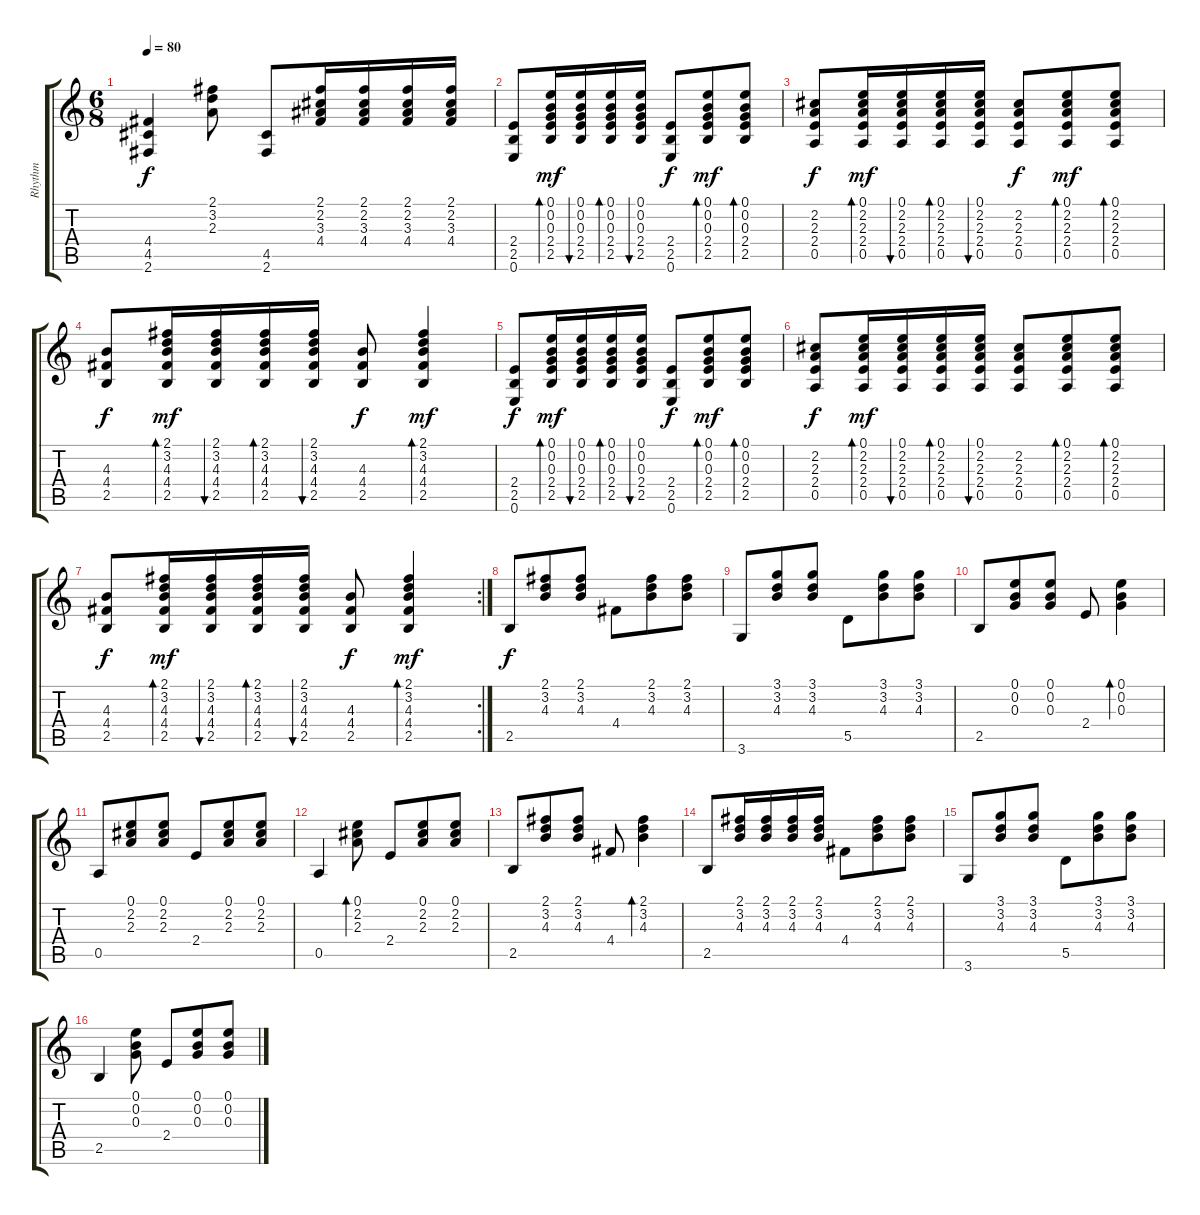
\track ("Rhythm" "Rhythm") {instrument acousticguitarnylon}
\staff {score tabs}
\tuning (E4 B3 G3 D3 A2 E2) {hide}
\ts (6 8)
\tempo 80
\clef g2
\ks c
(4.4 4.5 2.6).4{dy f} (2.1 3.2 2.3).8 (4.5 2.6).8 (2.1 2.2 3.3 4.4).16 (2.1 2.2 3.3 4.4).16 (2.1 2.2 3.3 4.4).16 (2.1 2.2 3.3 4.4).16 |
(2.4 2.5 0.6).8 (0.1 0.2 0.3 2.4 2.5).16{bd 60 dy mf} (0.1 0.2 0.3 2.4 2.5).16{bu 60} (0.1 0.2 0.3 2.4 2.5).16{bd 60} (0.1 0.2 0.3 2.4 2.5).16{bu 60} (2.4 2.5 0.6).8{dy f} (0.1 0.2 0.3 2.4 2.5).8{bd 60 dy mf} (0.1 0.2 0.3 2.4 2.5).8{bd 60} |
(2.2 2.3 2.4 0.5).8{dy f} (0.1 2.2 2.3 2.4 0.5).16{bd 60 dy mf} (0.1 2.2 2.3 2.4 0.5).16{bu 60} (0.1 2.2 2.3 2.4 0.5).16{bd 60} (0.1 2.2 2.3 2.4 0.5).16{bu 60} (2.2 2.3 2.4 0.5).8{dy f} (0.1 2.2 2.3 2.4 0.5).8{bd 60 dy mf} (0.1 2.2 2.3 2.4 0.5).8{bd 60} |
(4.3 4.4 2.5).8{dy f} (2.1 3.2 4.3 4.4 2.5).16{bd 60 dy mf} (2.1 3.2 4.3 4.4 2.5).16{bu 60} (2.1 3.2 4.3 4.4 2.5).16{bd 60} (2.1 3.2 4.3 4.4 2.5).16{bu 60} (4.3 4.4 2.5).8{dy f} (2.1 3.2 4.3 4.4 2.5).4{bd 60 dy mf} |
(2.4 2.5 0.6).8{dy f} (0.1 0.2 0.3 2.4 2.5).16{bd 60 dy mf} (0.1 0.2 0.3 2.4 2.5).16{bu 60} (0.1 0.2 0.3 2.4 2.5).16{bd 60} (0.1 0.2 0.3 2.4 2.5).16{bu 60} (2.4 2.5 0.6).8{dy f} (0.1 0.2 0.3 2.4 2.5).8{bd 60 dy mf} (0.1 0.2 0.3 2.4 2.5).8{bd 60} |
(2.2 2.3 2.4 0.5).8{dy f} (0.1 2.2 2.3 2.4 0.5).16{bd 60 dy mf} (0.1 2.2 2.3 2.4 0.5).16{bu 60} (0.1 2.2 2.3 2.4 0.5).16{bd 60} (0.1 2.2 2.3 2.4 0.5).16{bu 60} (2.2 2.3 2.4 0.5).8 (0.1 2.2 2.3 2.4 0.5).8{bd 60} (0.1 2.2 2.3 2.4 0.5).8{bd 60} |
\rc 2
(4.3 4.4 2.5).8{dy f} (2.1 3.2 4.3 4.4 2.5).16{bd 60 dy mf} (2.1 3.2 4.3 4.4 2.5).16{bu 60} (2.1 3.2 4.3 4.4 2.5).16{bd 60} (2.1 3.2 4.3 4.4 2.5).16{bu 60} (4.3 4.4 2.5).8{dy f} (2.1 3.2 4.3 4.4 2.5).4{bd 60 dy mf} |
2.5.8{dy f} (2.1 3.2 4.3).8 (2.1 3.2 4.3).8 4.4.8 (2.1 3.2 4.3).8 (2.1 3.2 4.3).8 |
3.6.8 (3.1 3.2 4.3).8 (3.1 3.2 4.3).8 5.5.8 (3.1 3.2 4.3).8 (3.1 3.2 4.3).8 |
2.5.8 (0.1 0.2 0.3).8 (0.1 0.2 0.3).8 2.4.8 (0.1 0.2 0.3).4{bd 120} |
0.5.8 (0.1 2.2 2.3).8 (0.1 2.2 2.3).8 2.4.8 (0.1 2.2 2.3).8 (0.1 2.2 2.3).8 |
0.5.4 (0.1 2.2 2.3).8{bd 240} 2.4.8 (0.1 2.2 2.3).8 (0.1 2.2 2.3).8 |
2.5.8 (2.1 3.2 4.3).8 (2.1 3.2 4.3).8 4.4.8 (2.1 3.2 4.3).4{bd 240} |
2.5.8 (2.1 3.2 4.3).16 (2.1 3.2 4.3).16 (2.1 3.2 4.3).16 (2.1 3.2 4.3).16 4.4.8 (2.1 3.2 4.3).8 (2.1 3.2 4.3).8 |
3.6.8 (3.1 3.2 4.3).8 (3.1 3.2 4.3).8 5.5.8 (3.1 3.2 4.3).8 (3.1 3.2 4.3).8 |
2.5.4 (0.1 0.2 0.3).8 2.4.8 (0.1 0.2 0.3).8 (0.1 0.2 0.3).8
